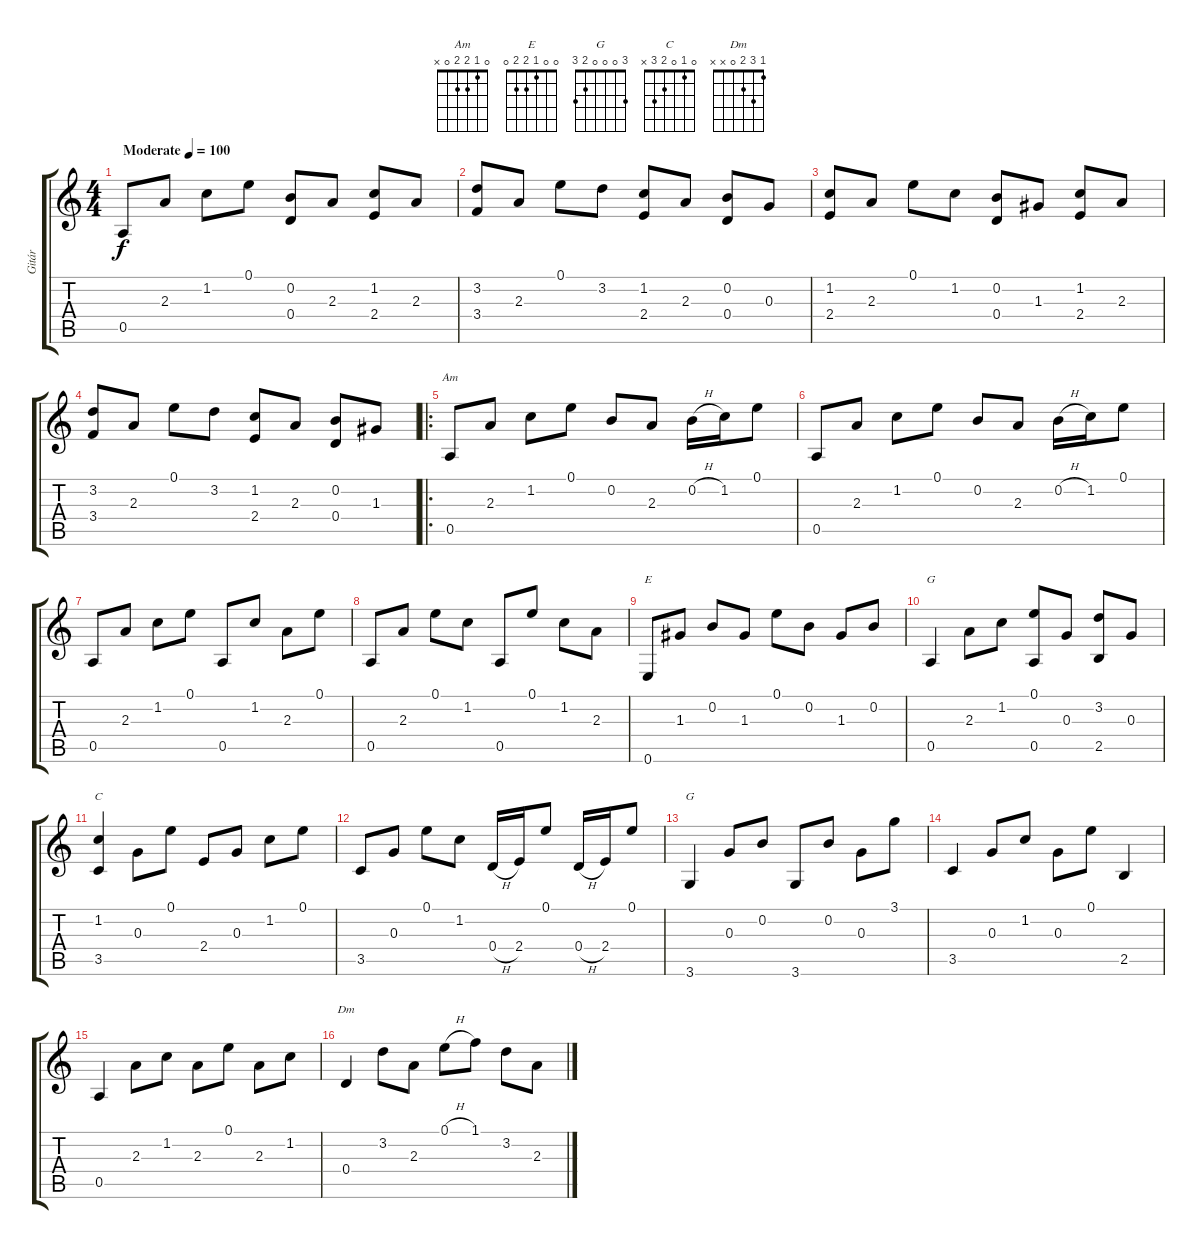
\track ("Gitár" "Gitár") {instrument acousticguitarnylon}
\staff {score tabs}
\tuning (E4 B3 G3 D3 A2 E2) {hide}
\chord ("Am" 0 1 2 2 0 x)
\chord ("E" 0 0 1 2 2 0)
\chord ("G" 3 3 0 0 2 3) {barre 3}
\chord ("C" 0 1 0 2 3 x)
\chord ("G" 3 0 0 0 2 3)
\chord ("Dm" 1 3 2 0 x x)
\ts (4 4)
\tempo (100 "Moderate")
\clef g2
\ks c
0.5.8{dy f instrument acousticguitarnylon} 2.3.8 1.2.8 0.1.8 (0.2 0.4).8 2.3.8 (1.2 2.4).8 2.3.8 |
(3.2 3.4).8 2.3.8 0.1.8 3.2.8 (1.2 2.4).8 2.3.8 (0.2 0.4).8 0.3.8 |
(1.2 2.4).8 2.3.8 0.1.8 1.2.8 (0.2 0.4).8 1.3.8 (1.2 2.4).8 2.3.8 |
(3.2 3.4).8 2.3.8 0.1.8 3.2.8 (1.2 2.4).8 2.3.8 (0.2 0.4).8 1.3.8 |
\ro
0.5.8{ch "Am"} 2.3.8 1.2.8 0.1.8 0.2.8 2.3.8 0.2{h}.16 1.2.16 0.1.8 |
0.5.8 2.3.8 1.2.8 0.1.8 0.2.8 2.3.8 0.2{h}.16 1.2.16 0.1.8 |
0.5.8 2.3.8 1.2.8 0.1.8 0.5.8 1.2.8 2.3.8 0.1.8 |
0.5.8 2.3.8 0.1.8 1.2.8 0.5.8 0.1.8 1.2.8 2.3.8 |
0.6.8{ch "E"} 1.3.8 0.2.8 1.3.8 0.1.8 0.2.8 1.3.8 0.2.8 |
0.5.4{ch "G"} 2.3.8 1.2.8 (0.1 0.5).8 0.3.8 (3.2 2.5).8 0.3.8 |
(1.2 3.5).4{ch "C"} 0.3.8 0.1.8 2.4.8 0.3.8 1.2.8 0.1.8 |
3.5.8 0.3.8 0.1.8 1.2.8 0.4{h}.16 2.4.16 0.1.8 0.4{h}.16 2.4.16 0.1.8 |
3.6.4{ch "G"} 0.3.8 0.2.8 3.6.8 0.2.8 0.3.8 3.1.8 |
3.5.4 0.3.8 1.2.8 0.3.8 0.1.8 2.5.4 |
0.5.4 2.3.8 1.2.8 2.3.8 0.1.8 2.3.8 1.2.8 |
0.4.4{ch "Dm"} 3.2.8 2.3.8 0.1{h}.8 1.1.8 3.2.8 2.3.8
